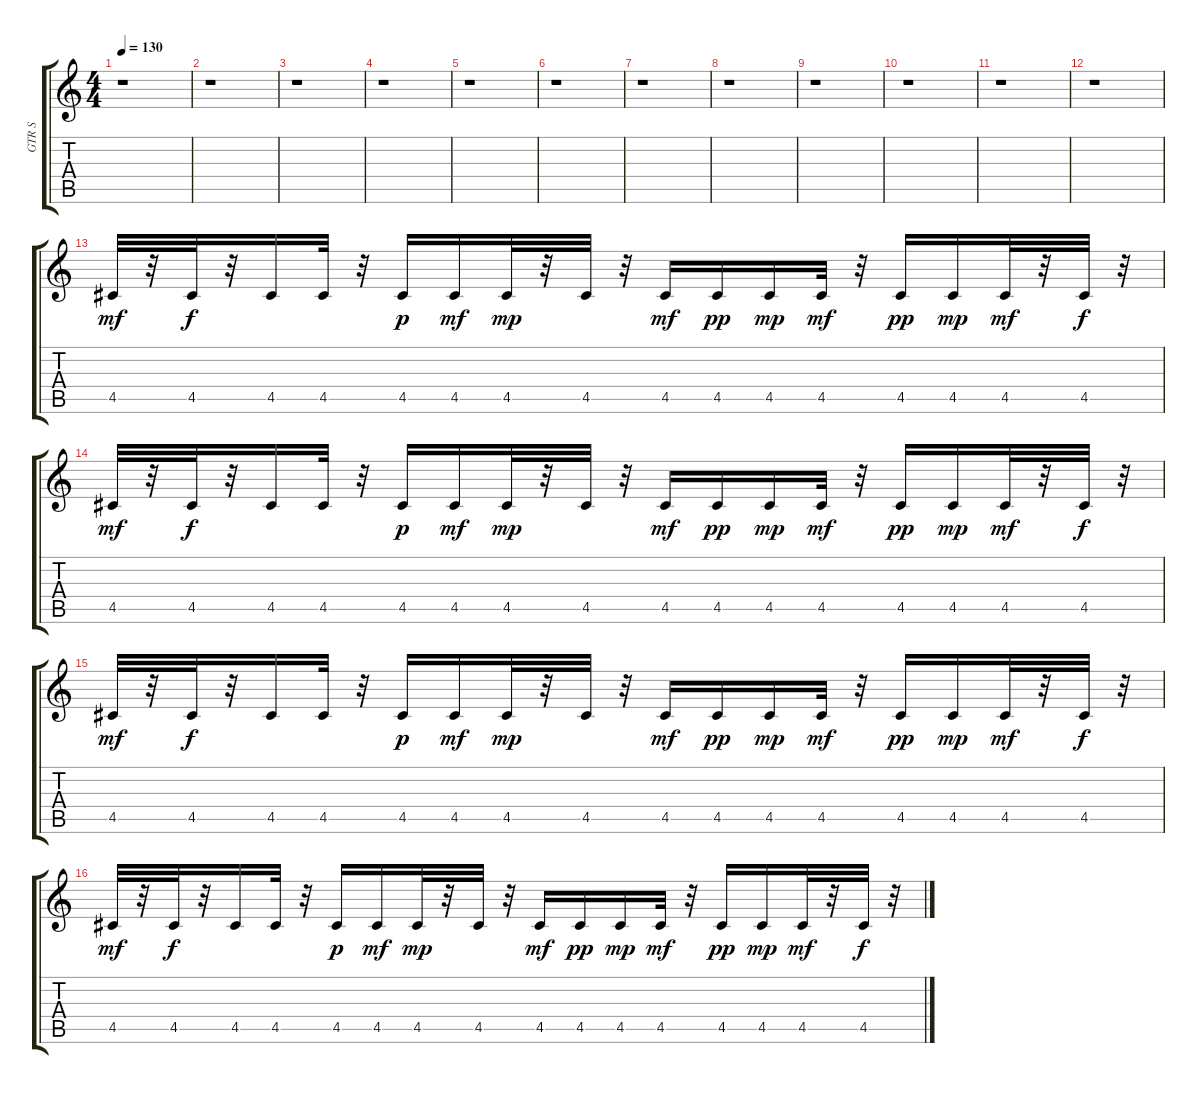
\track ("GTR S" "GTR S") {instrument distortionguitar}
\staff {score tabs}
\tuning (E4 B3 G3 D3 A2 E2) {hide}
\ts (4 4)
\tempo 130
\clef g2
\ks c
r.1{dy f} |
r.1 |
r.1 |
r.1 |
r.1 |
r.1 |
r.1 |
r.1 |
r.1 |
r.1 |
r.1 |
r.1 |
4.5.32{dy mf} r.32 4.5.32{dy f} r.32 4.5.16 4.5.32 r.32 4.5.16{dy p} 4.5.16{dy mf} 4.5.32{dy mp} r.32 4.5.32 r.32 4.5.16{dy mf} 4.5.16{dy pp} 4.5.16{dy mp} 4.5.32{dy mf} r.32 4.5.16{dy pp} 4.5.16{dy mp} 4.5.32{dy mf} r.32 4.5.32{dy f} r.32 |
4.5.32{dy mf} r.32 4.5.32{dy f} r.32 4.5.16 4.5.32 r.32 4.5.16{dy p} 4.5.16{dy mf} 4.5.32{dy mp} r.32 4.5.32 r.32 4.5.16{dy mf} 4.5.16{dy pp} 4.5.16{dy mp} 4.5.32{dy mf} r.32 4.5.16{dy pp} 4.5.16{dy mp} 4.5.32{dy mf} r.32 4.5.32{dy f} r.32 |
4.5.32{dy mf} r.32 4.5.32{dy f} r.32 4.5.16 4.5.32 r.32 4.5.16{dy p} 4.5.16{dy mf} 4.5.32{dy mp} r.32 4.5.32 r.32 4.5.16{dy mf} 4.5.16{dy pp} 4.5.16{dy mp} 4.5.32{dy mf} r.32 4.5.16{dy pp} 4.5.16{dy mp} 4.5.32{dy mf} r.32 4.5.32{dy f} r.32 |
4.5.32{dy mf} r.32 4.5.32{dy f} r.32 4.5.16 4.5.32 r.32 4.5.16{dy p} 4.5.16{dy mf} 4.5.32{dy mp} r.32 4.5.32 r.32 4.5.16{dy mf} 4.5.16{dy pp} 4.5.16{dy mp} 4.5.32{dy mf} r.32 4.5.16{dy pp} 4.5.16{dy mp} 4.5.32{dy mf} r.32 4.5.32{dy f} r.32
